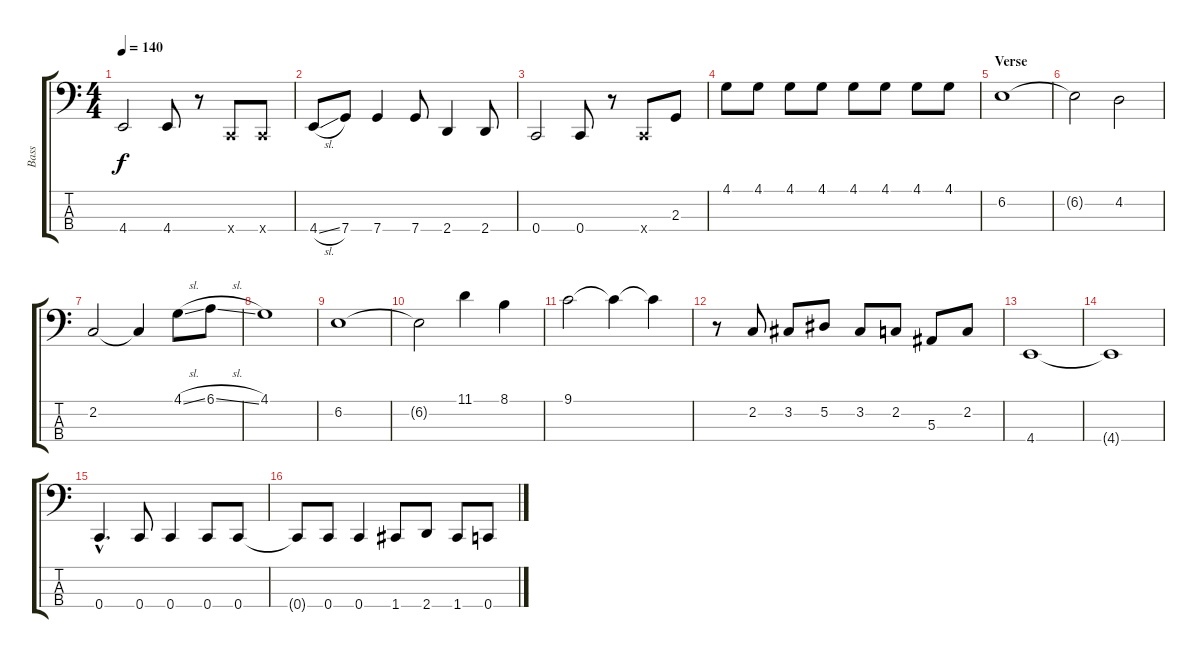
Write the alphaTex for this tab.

\track ("Bass" "Bass") {instrument electricbasspick}
\staff {score tabs}
\tuning (Eb2 Bb1 F1 C1) {hide}
\ts (4 4)
\tempo 140
\clef f4
\ks c
4.4.2{dy f} 4.4.8 r.8 0.4{x}.8 0.4{x}.8 |
4.4{sl}.8 7.4.8 7.4.4 7.4.8 2.4.4 2.4.8 |
0.4.2 0.4.8 r.8 0.4{x}.8 2.3.8 |
4.1.8 4.1.8 4.1.8 4.1.8 4.1.8 4.1.8 4.1.8 4.1.8 |
\section ("" "Verse")
6.2.1 |
6.2{t}.2 4.2.2 |
2.2.2 2.2{t}.4 4.1{sl}.8 6.1{sl}.8 |
4.1.1 |
6.2.1 |
6.2{t}.2 11.1.4 8.1.4 |
9.1.2 9.1{t}.4 9.1{t}.4 |
r.8 2.2.8 3.2.8 5.2.8 3.2.8 2.2.8 5.3.8 2.2.8 |
4.4.1 |
4.4{t}.1 |
0.4{hac}.4{d} 0.4.8 0.4.4 0.4.8 0.4.8 |
0.4{t}.8 0.4.8 0.4.4 1.4.8 2.4.8 1.4.8 0.4.8
